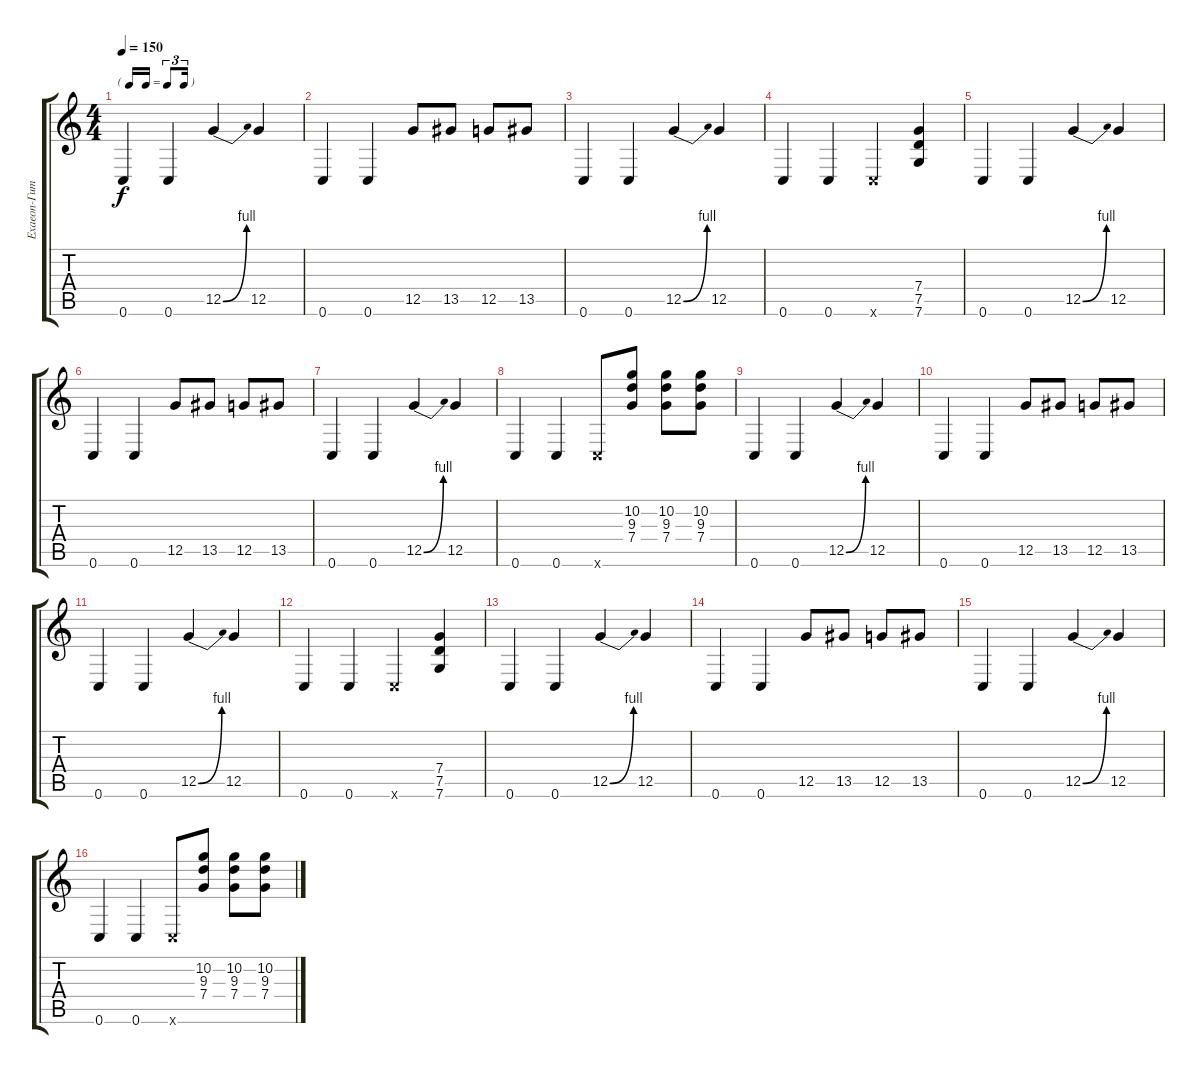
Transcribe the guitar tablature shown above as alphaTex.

\track ("Exaeon-Гитара" "Exaeon-Гит") {instrument distortionguitar}
\staff {score tabs}
\tuning (D4 A3 F3 C3 G2 C2) {hide}
\ts (4 4)
\tf triplet16th
\tempo 150
\clef g2
\ks c
0.6.4{dy f} 0.6.4 12.5{be (bend 0 0 60 4)}.4 12.5.4 |
0.6.4 0.6.4 12.5.8 13.5.8 12.5.8 13.5.8 |
0.6.4 0.6.4 12.5{be (bend 0 0 60 4)}.4 12.5.4 |
0.6.4 0.6.4 0.6{x}.4 (7.4 7.5 7.6).4 |
0.6.4 0.6.4 12.5{be (bend 0 0 60 4)}.4 12.5.4 |
0.6.4 0.6.4 12.5.8 13.5.8 12.5.8 13.5.8 |
0.6.4 0.6.4 12.5{be (bend 0 0 60 4)}.4 12.5.4 |
0.6.4 0.6.4 0.6{x}.8 (10.2 9.3 7.4).8 (10.2 9.3 7.4).8 (10.2 9.3 7.4).8 |
0.6.4 0.6.4 12.5{be (bend 0 0 60 4)}.4 12.5.4 |
0.6.4 0.6.4 12.5.8 13.5.8 12.5.8 13.5.8 |
0.6.4 0.6.4 12.5{be (bend 0 0 60 4)}.4 12.5.4 |
0.6.4 0.6.4 0.6{x}.4 (7.4 7.5 7.6).4 |
0.6.4 0.6.4 12.5{be (bend 0 0 60 4)}.4 12.5.4 |
0.6.4 0.6.4 12.5.8 13.5.8 12.5.8 13.5.8 |
0.6.4 0.6.4 12.5{be (bend 0 0 60 4)}.4 12.5.4 |
0.6.4 0.6.4 0.6{x}.8 (10.2 9.3 7.4).8 (10.2 9.3 7.4).8 (10.2 9.3 7.4).8
